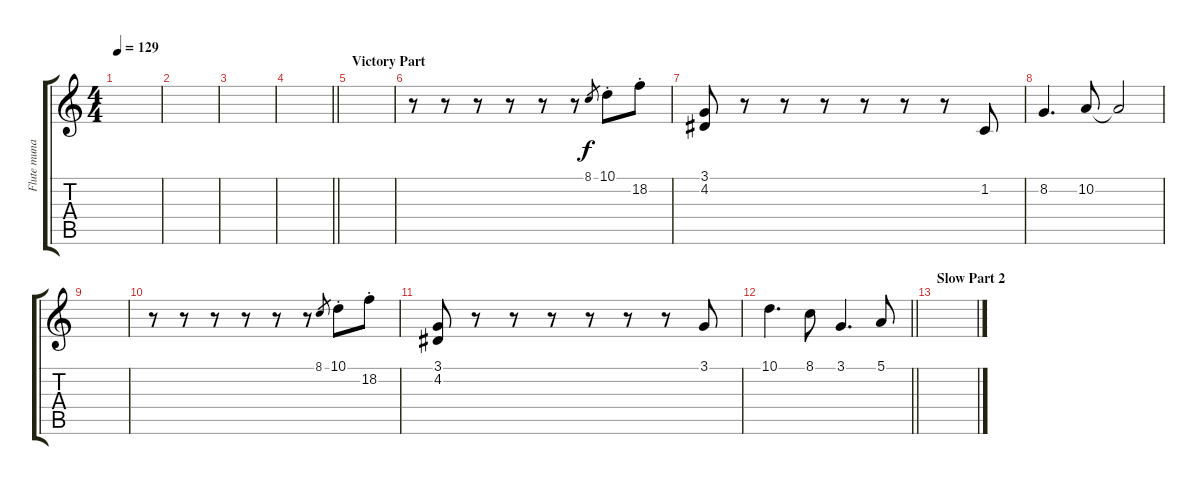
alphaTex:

\track ("Flute типа" "Flute типа") {instrument englishhorn}
\staff {score tabs}
\tuning (E4 B3 G3 D3 A2 E2) {hide}
\ts (4 4)
\tempo 129
\clef g2
\ks c
|
|
|
\barLineRight lightlight
|
\section ("" "Victory Part")
|
r.8 r.8 r.8 r.8 r.8 r.8 8.1.8{gr} 10.1{st}.8 18.2{st}.8 |
(3.1 4.2).8 r.8 r.8 r.8 r.8 r.8 r.8 1.2.8 |
8.2.4{d} 10.2.8 10.2{t}.2 |
|
r.8 r.8 r.8 r.8 r.8 r.8 8.1.8{gr} 10.1{st}.8 18.2{st}.8 |
(3.1 4.2).8 r.8 r.8 r.8 r.8 r.8 r.8 3.1.8 |
\barLineRight lightlight
10.1.4{d} 8.1.8 3.1.4{d} 5.1.8 |
\section ("" "Slow Part 2")
